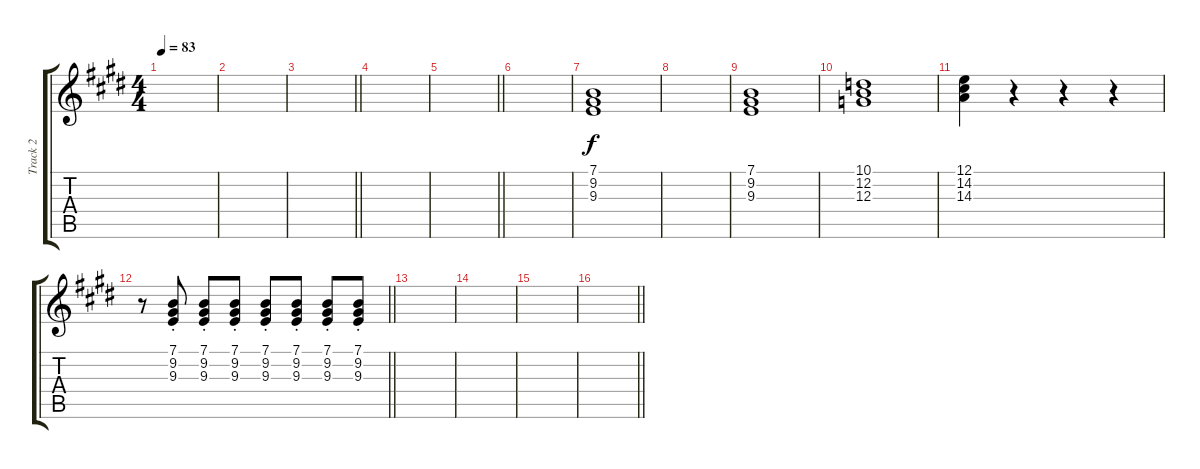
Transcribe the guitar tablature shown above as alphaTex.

\track ("Track 2" "Track 2") {instrument choiraahs}
\staff {score tabs}
\tuning (E4 B3 G3 D3 A2 E2) {hide}
\ts (4 4)
\tempo 83
\clef g2
\ks e
|
|
\barLineRight lightlight
|
|
\barLineRight lightlight
|
|
(7.1 9.2 9.3).1 |
|
(7.1 9.2 9.3).1 |
(10.1 12.2 12.3).1 |
(12.1 14.2 14.3).4 r.4 r.4 r.4 |
\barLineRight lightlight
r.8 (7.1{st} 9.2{st} 9.3{st}).8 (7.1{st} 9.2{st} 9.3{st}).8 (7.1{st} 9.2{st} 9.3{st}).8 (7.1{st} 9.2{st} 9.3{st}).8 (7.1{st} 9.2{st} 9.3{st}).8 (7.1{st} 9.2{st} 9.3{st}).8 (7.1{st} 9.2{st} 9.3{st}).8 |
|
|
|
\barLineRight lightlight
